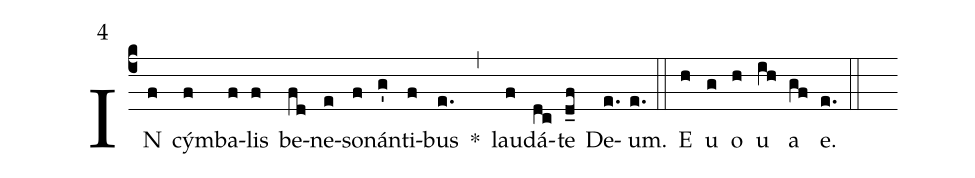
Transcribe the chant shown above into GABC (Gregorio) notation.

mode:4;
%%
(c4)IN(f) cým(f)ba(f)lis(f) be(fd)ne(e)so(f)nán(g')ti(f)bus(e.) *(,) lau(f)dá(dc)te(d_f) De(e.)um.(e.) (::) <eu>E(h) u(g) o(h) u(ih) a(gf) e.</eu>(e.) (::)
